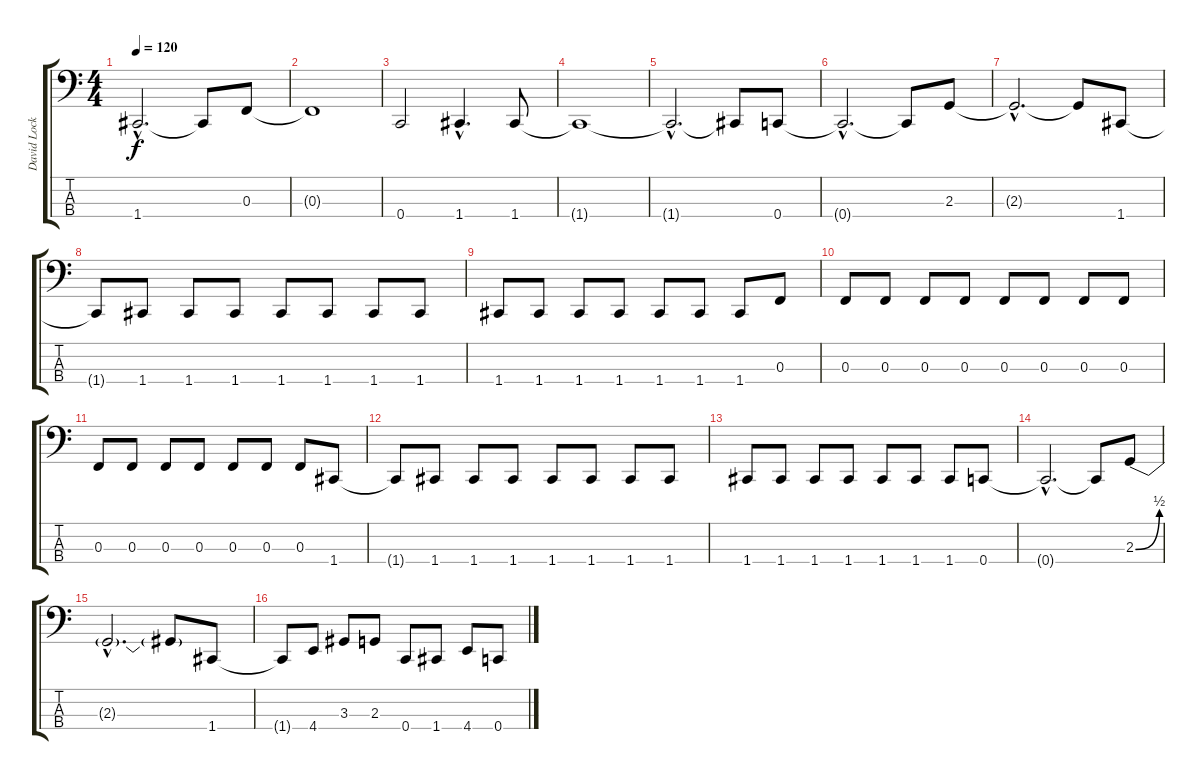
\track ("David Lock (Bass)" "David Lock") {instrument electricbasspick}
\staff {score tabs}
\tuning (Eb2 Bb1 F1 C1) {hide}
\ts (4 4)
\tempo 120
\clef f4
\ks c
1.4{hac t}.2{d dy f} 1.4{t}.8 0.3.8 |
0.3{t}.1 |
0.4.2 1.4{hac}.4{d} 1.4.8 |
1.4{t}.1 |
1.4{hac t}.2{d} 1.4{t}.8 0.4.8 |
0.4{hac t}.2{d} 0.4{t}.8 2.3.8 |
2.3{hac t}.2{d} 2.3{t}.8 1.4.8 |
1.4{t}.8 1.4.8 1.4.8 1.4.8 1.4.8 1.4.8 1.4.8 1.4.8 |
1.4.8 1.4.8 1.4.8 1.4.8 1.4.8 1.4.8 1.4.8 0.3.8 |
0.3.8 0.3.8 0.3.8 0.3.8 0.3.8 0.3.8 0.3.8 0.3.8 |
0.3.8 0.3.8 0.3.8 0.3.8 0.3.8 0.3.8 0.3.8 1.4.8 |
1.4{t}.8 1.4.8 1.4.8 1.4.8 1.4.8 1.4.8 1.4.8 1.4.8 |
1.4.8 1.4.8 1.4.8 1.4.8 1.4.8 1.4.8 1.4.8 0.4.8 |
0.4{hac t}.2{d} 0.4{t}.8 2.3{be (bend 0 0 60 2)}.8 |
2.3{hac t}.2{d} 2.3{t}.8 1.4.8 |
1.4{t}.8 4.4.8 3.3.8 2.3.8 0.4.8 1.4.8 4.4.8 0.4.8
